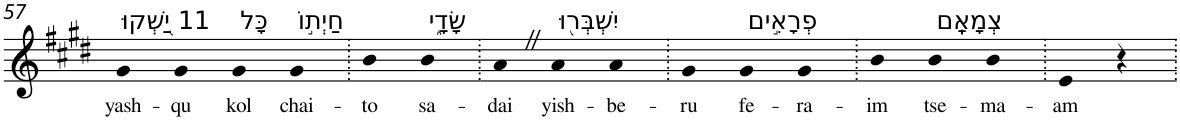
**kern	**text
*part1	*part1
*staff1	*staff1
*I"Piano	*
*I'Pno	*
!!LO:PB:g=z
*clefG2	*
*k[f#c#g#d#]	*
*E:	*
=57	=57
!LO:TX:a:t=11 יַ֭שְׁקוּ	!
!	!LO:LY:b
4g#	yash-
!	!LO:LY:b
4g#	-qu
!LO:TX:a:t=כָּל	!
!	!LO:LY:b
4g#	kol
!LO:TX:a:t=חַיְת֣וֹ	!
!	!LO:LY:b
4g#	chai-
=58.	=58.
!	!LO:LY:b
4b	-to
!LO:TX:a:t=שָׂדָ֑י	!
!	!LO:LY:b
4b	sa-
=59.	=59.
!	!LO:LY:b
4aZ	-dai
!LO:TX:a:t=יִשְׁבְּר֖וּ	!
!	!LO:LY:b
4a	yish-
!	!LO:LY:b
4a	-be-
=60.	=60.
!	!LO:LY:b
4g#	-ru
!LO:TX:a:t=פְרָאִ֣ים	!
!	!LO:LY:b
4g#	fe-
!	!LO:LY:b
4g#	-ra-
=61.	=61.
!	!LO:LY:b
4b	-im
!LO:TX:a:t=צְמָאָֽם	!
!	!LO:LY:b
4b	tse-
!	!LO:LY:b
4b	-ma-
=62.	=62.
!	!LO:LY:b
4e	-am
4r	.
=.	=.
*-	*-
